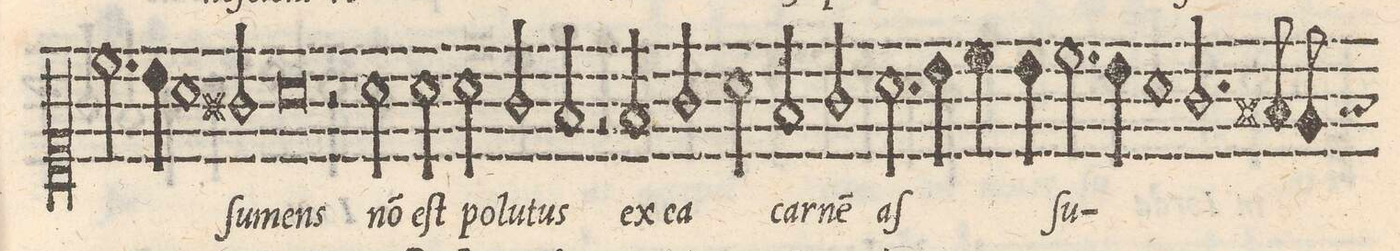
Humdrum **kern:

**kern	**text
*I"CANTO	*
*clefC1	*
*k[]	*
*met(C|)	*
*M2/2	*
2.cc\	.
=63-	=63-
4b\	.
1a\	.
=64-	=64-
2g#X/	-ſu-
=65-	=65-
0a	-mens
=66-	=66-
=67-	=67-
2r	.
2a\	no[n]
=68-	=68-
2a\	eſt
2a\	po-
=69-	=69-
2gny/	-lu-
2f/	-tus
=70-	=70-
2r	.
2f/	ex
=71-	=71-
2g/	ca
2a\	.
=72-	=72-
2f/	car-
2g/	-ne[m]
=73-	=73-
2.a\	aſ
4b\	.
=74-	=74-
4cc\	.
4b\	.
2.cc\	ſu-
=75-	=75-
4b\	.
1a\	.
=76-	=76-
2.g/	.
=77-	=77-
8f#X/	.
*custos:f#	*
8e/	.
*-	*-
